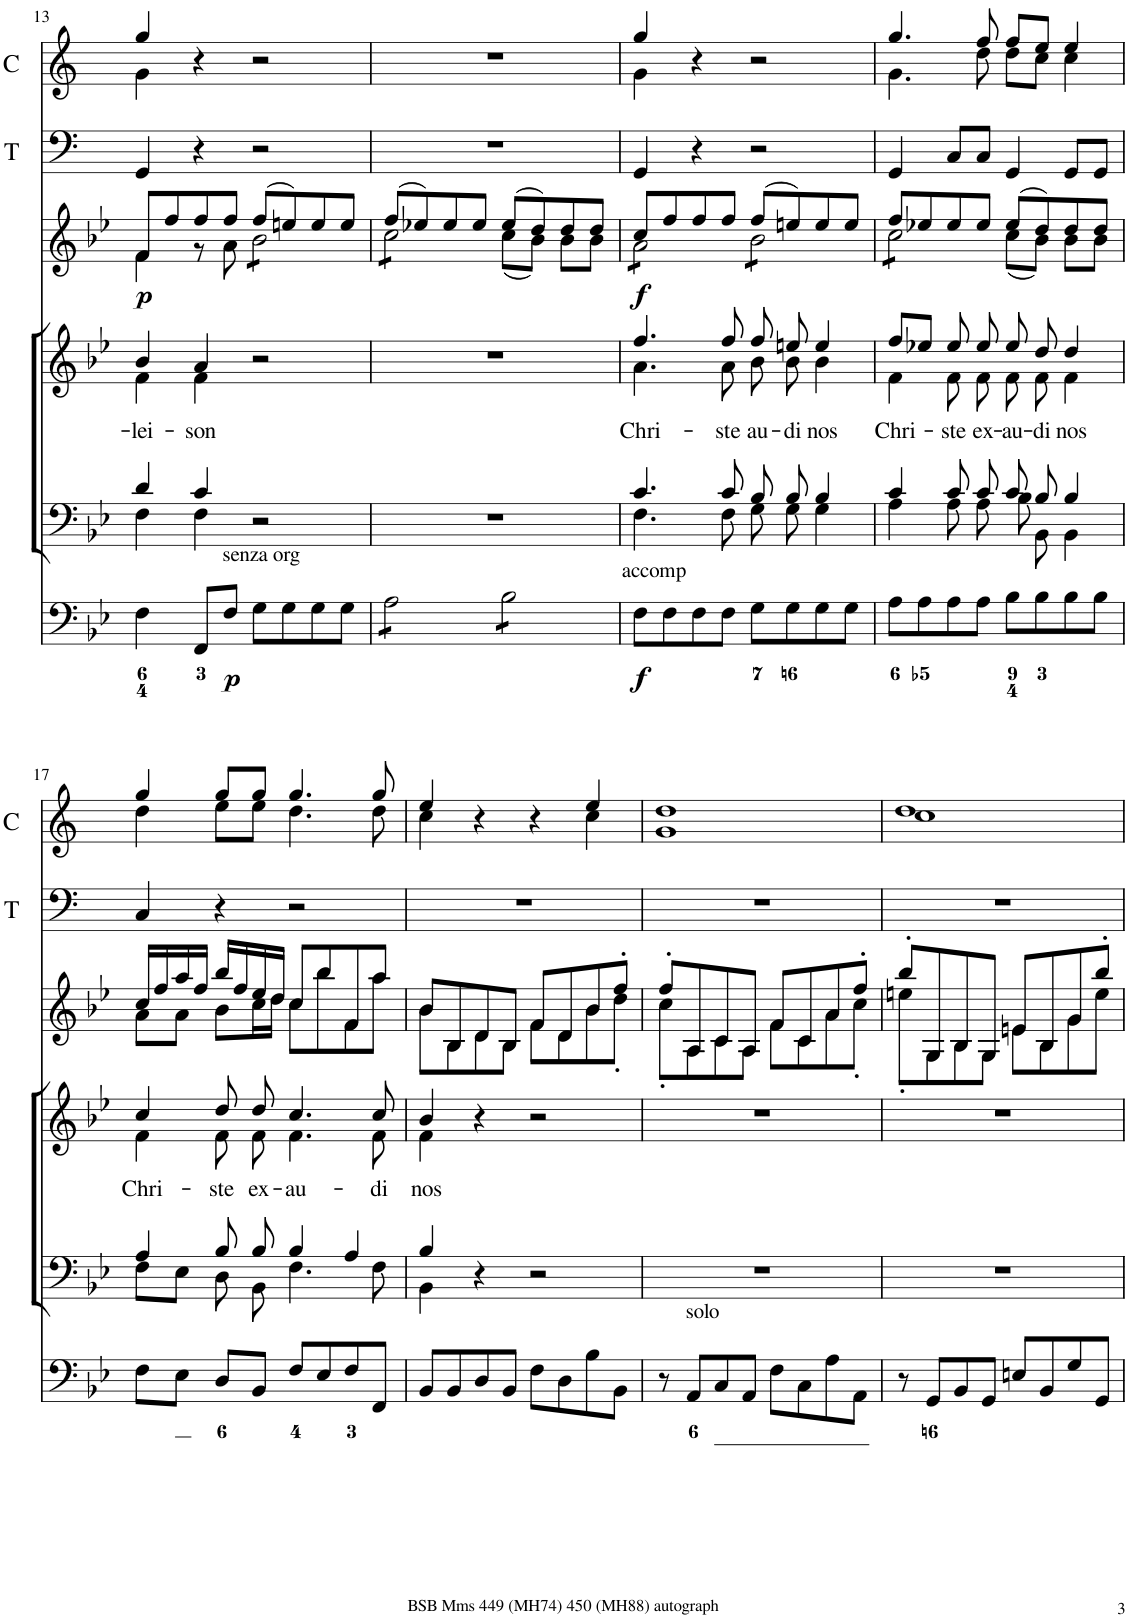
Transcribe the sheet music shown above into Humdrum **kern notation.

**kern	**dynam	**kern	**kern	**text	**kern	**dynam	**kern	**dynam	**kern	**dynam	**kern	**kern
*part8	*part8	*part7	*part6	*part6	*part5	*part5	*part4	*part4	*part3	*part3	*part2	*part1
*staff8	*staff8	*staff7	*staff6	*staff6	*staff5	*staff5	*staff4	*staff4	*staff3	*staff3	*staff2	*staff1
*I"Organ	*	*I"Voice	*I"Voice	*	*I"Violin	*	*I"Violin	*	*I"2 Violini	*	*I"Timpani	*I"Clarini in B[b]
*	*	*	*	*	*I'Vln	*	*I'Vln	*	*I'Vln	*	*I'T	*I'C
!!LO:PB:g=z
*clefF4	*	*clefF4	*clefG2	*	*clefG2	*	*clefG2	*	*clefG2	*	*clefF4	*clefG2
*	*	*	*	*	*	*	*	*	*	*	*Trd1c2	*Trd1c2
*k[b-e-]	*	*k[b-e-]	*k[b-e-]	*	*k[b-e-]	*	*k[b-e-]	*	*k[b-e-]	*	*k[]	*k[]
*M4/4	*	*M4/4	*M4/4	*	*M4/4	*	*M4/4	*	*M4/4	*	*M4/4	*M4/4
*met(c)	*	*met(c)	*met(c)	*	*met(c)	*	*met(c)	*	*met(c)	*	*met(c)	*met(c)
=13	=13	=13	=13	=13	=13	=13	=13	=13	=13	=13	=13	=13
*	*	*^	*^	*	*	*	*	*	*	*	*	*
!	!	!	!	!	!	!LO:LY:b	!	!LO:DY:b	!	!LO:DY:b	!	!LO:DY:b	!	!
*	*	*	*	*	*	*	*	*	*	*	*^	*	*	*^
4F\	.	4d/	4F\	4b-/	4f\	-lei-	4f	p	8f\L	p	8f/L	4f\	p	4GG/	4gg/	4g\
.	.	.	.	.	.	.	.	.	8ff\J	.	8ff/	.	.	.	.	.
!	!	!	!	!	!	!LO:LY:b	!	!	!	!	!	!	!	!	!	!
8FF/L	.	4c/	4F\	4a/	4f\	-son	8r	.	8ff\L	.	8ff/	8r	.	4r	4r	2.ryy
!LO:TX:a:t=senza org	!	!	!	!	!	!	!	!	!	!	!	!	!	!	!	!
!	!LO:DY:b	!	!	!	!	!	!	!	!	!	!	!	!	!	!	!
8F/J	p	.	.	.	.	.	8a	.	8ff\J	.	8ff/J	8a\	.	.	.	.
*	*	*	*	*	*	*	*tremolo	*	*	*	*	*	*	*	*	*
*	*	*	*	*	*	*	*	*	*	*	*tremolo	*	*	*	*	*
8G\L	.	2r	2ryy	2r	2ryy	.	8b-L	.	(8ff\L	.	(8ff/L	8b-\L	.	2r	2r	.
8G\	.	.	.	.	.	.	8b-	.	8een\J)	.	8een/)	8b-\	.	.	.	.
8G\	.	.	.	.	.	.	8b-	.	8ee\L	.	8ee/	8b-\	.	.	.	.
8G\J	.	.	.	.	.	.	8b-J	.	8ee\J	.	8ee/J	8b-\J	.	.	.	.
*	*	*v	*v	*	*	*	*	*	*	*	*	*	*	*	*v	*v
*	*	*	*v	*v	*	*	*	*	*	*	*	*	*	*
=14	=14	=14	=14	=14	=14	=14	=14	=14	=14	=14	=14	=14	=14
*tremolo	*	*	*	*	*	*	*	*	*	*	*	*	*
8A\L	.	1r	1r	.	8ccL	.	(8ff\L	.	(8ff/L	8cc\L	.	1r	1r
8A\	.	.	.	.	8cc	.	8ee-X\J)	.	8ee-X/)	8cc\	.	.	.
8A\	.	.	.	.	8cc	.	8ee-\L	.	8ee-/	8cc\	.	.	.
8A\J	.	.	.	.	8ccJ	.	8ee-\J	.	8ee-/J	8cc\J	.	.	.
*	*	*	*	*	*	*	*	*	*Xtremolo	*	*	*	*
*	*	*	*	*	*Xtremolo	*	*	*	*	*	*	*	*
8B-\L	.	.	.	.	(8cc\L	.	8ee-\L	.	(8ee-/L	(8cc\L	.	.	.
8B-\	.	.	.	.	8b-\J)	.	8dd\J	.	8dd/)	8b-\J)	.	.	.
8B-\	.	.	.	.	8b-\L	.	8dd\L	.	8dd/	8b-\L	.	.	.
8B-\J	.	.	.	.	8b-\J	.	8dd\J	.	8dd/J	8b-\J	.	.	.
*Xtremolo	*	*	*	*	*	*	*	*	*	*	*	*	*
=15	=15	=15	=15	=15	=15	=15	=15	=15	=15	=15	=15	=15	=15
*	*	*^	*^	*	*	*	*	*	*	*	*	*	*
!LO:TX:a:t=accomp	!	!	!	!	!	!	!	!	!	!	!	!	!	!	!
!	!LO:DY:b	!	!	!	!	!LO:LY:b	!	!LO:DY:b	!	!LO:DY:b	!	!	!LO:DY:b	!	!
*	*	*	*	*	*	*	*	*	*	*	*	*	*	*	*^
*	*	*	*	*	*	*	*tremolo	*	*	*	*	*	*	*	*	*
*	*	*	*	*	*	*	*	*	*	*	*tremolo	*	*	*	*	*
8F\L	f	4.c/	4.F\	4.ff/	4.a\	Chri-	8aL	f	8cc\L	f	8cc/L	8a\L	f	4GG/	4gg/	4g\
8F\	.	.	.	.	.	.	8a	.	8ff\J	.	8ff/	8a\	.	.	.	.
8F\	.	.	.	.	.	.	8a	.	8ff\L	.	8ff/	8a\	.	4r	4r	2.ryy
!	!	!	!	!	!	!LO:LY:b	!	!	!	!	!	!	!	!	!	!
8F\J	.	8c/	8F\	8ff/	8a\	-ste	8aJ	.	8ff\J	.	8ff/J	8a\J	.	.	.	.
!	!	!	!	!	!	!LO:LY:b	!	!	!	!	!	!	!	!	!	!
8G\L	.	8B-/	8G\	8ff/	8b-\	au-	8b-L	.	(8ff\L	.	(8ff/L	8b-\L	.	2r	2r	.
!	!	!	!	!	!	!LO:LY:b	!	!	!	!	!	!	!	!	!	!
8G\	.	8B-/	8G\	8een/	8b-\	-di	8b-	.	8een\J)	.	8een/)	8b-\	.	.	.	.
!	!	!	!	!	!	!LO:LY:b	!	!	!	!	!	!	!	!	!	!
8G\	.	4B-/	4G\	4ee/	4b-\	nos	8b-	.	8ee\L	.	8ee/	8b-\	.	.	.	.
8G\J	.	.	.	.	.	.	8b-J	.	8ee\J	.	8ee/J	8b-\J	.	.	.	.
=16	=16	=16	=16	=16	=16	=16	=16	=16	=16	=16	=16	=16	=16	=16	=16	=16
!	!	!	!	!	!	!LO:LY:b	!	!	!	!	!	!	!	!	!	!
8A\L	.	4c/	4A\	8ff/L	4f\	Chri-	8ccL	.	8ff\L	.	8ff/L	8cc\L	.	4GG/	4.gg/	4.g\
8A\	.	.	.	8ee-X/J	.	.	8cc	.	8ee-X\J	.	8ee-X/	8cc\	.	.	.	.
!	!	!	!	!	!	!LO:LY:b	!	!	!	!	!	!	!	!	!	!
8A\	.	8c/	8A\	8ee-/	8f\	-ste	8cc	.	8ee-\L	.	8ee-/	8cc\	.	8C/L	.	.
!	!	!	!	!	!	!LO:LY:b	!	!	!	!	!	!	!	!	!	!
8A\J	.	8c/	8A\	8ee-/	8f\	ex-	8ccJ	.	8ee-\J	.	8ee-/J	8cc\J	.	8C/J	8ff/	8dd\
*	*	*	*	*	*	*	*	*	*	*	*Xtremolo	*	*	*	*	*
*	*	*	*	*	*	*	*Xtremolo	*	*	*	*	*	*	*	*	*
!	!	!	!	!	!	!LO:LY:b	!	!	!	!	!	!	!	!	!	!
8B-\L	.	8c/	8B-\	8ee-/	8f\	-au-	(8cc\L	.	(8ee-\L	.	(8ee-/L	(8cc\L	.	4GG/	8ff/L	8dd\L
!	!	!	!	!	!	!LO:LY:b	!	!	!	!	!	!	!	!	!	!
8B-\	.	8B-/	8BB-\	8dd/	8f\	-di	8b-\J)	.	8dd\J)	.	8dd/)	8b-\J)	.	.	8ee/J	8cc\J
!	!	!	!	!	!	!LO:LY:b	!	!	!	!	!	!	!	!	!	!
8B-\	.	4B-/	4BB-\	4dd/	4f\	nos	8b-\L	.	8dd\L	.	8dd/	8b-\L	.	8GG/L	4ee/	4cc\
8B-\J	.	.	.	.	.	.	8b-\J	.	8dd\J	.	8dd/J	8b-\J	.	8GG/J	.	.
!!LO:LB:g=z	!!
=17	=17	=17	=17	=17	=17	=17	=17	=17	=17	=17	=17	=17	=17	=17	=17	=17
!	!	!	!	!	!	!LO:LY:b	!	!	!	!	!	!	!	!	!	!
8F\L	.	4A/	8F\L	4cc/	4f\	Chri-	8a/L	.	16cc\LL	.	16cc/LL	8a\L	.	4C/	4gg/	4dd\
.	.	.	.	.	.	.	.	.	16ff\J	.	16ff/	.	.	.	.	.
8E-\J	.	.	8E-\J	.	.	.	8a/J	.	16aa\L	.	16aa/	8a\J	.	.	.	.
.	.	.	.	.	.	.	.	.	16ff\JJ	.	16ff/JJ	.	.	.	.	.
!	!	!	!	!	!	!LO:LY:b	!	!	!	!	!	!	!	!	!	!
8D/L	.	8B-/	8D\	8dd/	8f\	-ste	8b-\L	.	16bb-\LL	.	16bb-/LL	8b-\L	.	4r	8gg/L	8ee\L
.	.	.	.	.	.	.	.	.	16ff\J	.	16ff/	.	.	.	.	.
!	!	!	!	!	!	!LO:LY:b	!	!	!	!	!	!	!	!	!	!
8BB-/J	.	8B-/	8BB-\	8dd/	8f\	ex-	16cc\L	.	16ee-\L	.	16ee-/	16cc\L	.	.	8gg/J	8ee\J
.	.	.	.	.	.	.	16dd\JJ	.	16dd\JJ	.	16dd/JJ	16dd\JJ	.	.	.	.
!	!	!	!	!	!	!LO:LY:b	!	!	!	!	!	!	!	!	!	!
8F/L	.	4B-/	4.F\	4.cc/	4.f\	-au-	8cc\L	.	8cc\L	.	8cc/L	8cc\L	.	2r	4.gg/	4.dd\
8E-/	.	.	.	.	.	.	8bb-\J	.	8bb-\J	.	8bb-/	8bb-\	.	.	.	.
8F/	.	4A/	.	.	.	.	8f\L	.	8f\L	.	8f/	8f\	.	.	.	.
!	!	!	!	!	!	!LO:LY:b	!	!	!	!	!	!	!	!	!	!
8FF/J	.	.	8F\	8cc/	8f\	-di	8aa\J	.	8aa\J	.	8aa/J	8aa\J	.	.	8gg/	8dd\
=18	=18	=18	=18	=18	=18	=18	=18	=18	=18	=18	=18	=18	=18	=18	=18	=18
!	!	!	!	!	!	!LO:LY:b	!	!	!	!	!	!	!	!	!	!
8BB-/L	.	4B-/	4BB-\	4b-/	4f\	nos	8b-/L	.	8b-/L	.	8b-/L	8b-\L	.	1r	4ee/	4cc\
8BB-/	.	.	.	.	.	.	8B-/J	.	8B-/J	.	8B-/	8B-\	.	.	.	.
8D/	.	4r	2.ryy	4r	2.ryy	.	8d/L	.	8d/L	.	8d/	8d\	.	.	4r	2ryy
8BB-/J	.	.	.	.	.	.	8B-/J	.	8B-/J	.	8B-/J	8B-\J	.	.	.	.
8F\L	.	2r	.	2r	.	.	8f/L	.	8f/L	.	8f/L	8f\L	.	.	4r	.
8D\	.	.	.	.	.	.	8d/J	.	8d/J	.	8d/	8d\	.	.	.	.
8B-\	.	.	.	.	.	.	8b-\L	.	8b-\L	.	8b-/	8b-\	.	.	4ee/	4cc\
8BB-\J	.	.	.	.	.	.	8dd'\J	.	8ff'\J	.	8ff'/J	8dd'\J	.	.	.	.
*	*	*v	*v	*	*	*	*	*	*	*	*	*	*	*	*	*
*	*	*	*v	*v	*	*	*	*	*	*	*	*	*	*	*
=19	=19	=19	=19	=19	=19	=19	=19	=19	=19	=19	=19	=19	=19	=19
8r	.	1r	1r	.	8cc'/L	.	8ff'/L	.	8ff'/L	8cc'\L	.	1r	1dd	1g
!LO:TX:a:t=solo	!	!	!	!	!	!	!	!	!	!	!	!	!	!
8AA/L	.	.	.	.	8A/J	.	8A/J	.	8A/	8A\	.	.	.	.
8C/	.	.	.	.	8c/L	.	8c/L	.	8c/	8c\	.	.	.	.
8AA/J	.	.	.	.	8A/J	.	8A/J	.	8A/J	8A\J	.	.	.	.
8F\L	.	.	.	.	8f/L	.	8f/L	.	8f/L	8f\L	.	.	.	.
8C\	.	.	.	.	8c/J	.	8c/J	.	8c/	8c\	.	.	.	.
8A\	.	.	.	.	8a\L	.	8a\L	.	8a/	8a\	.	.	.	.
8AA\J	.	.	.	.	8cc'\J	.	8ff'\J	.	8ff'/J	8cc'\J	.	.	.	.
=20	=20	=20	=20	=20	=20	=20	=20	=20	=20	=20	=20	=20	=20	=20
8r	.	1r	1r	.	8een'/L	.	8bb-'/L	.	8bb-'/L	8een'\L	.	1r	1dd	1cc
8GG/L	.	.	.	.	8G/J	.	8G/J	.	8G/	8G\	.	.	.	.
8BB-/	.	.	.	.	8B-/L	.	8B-/L	.	8B-/	8B-\	.	.	.	.
8GG/J	.	.	.	.	8G/J	.	8G/J	.	8G/J	8G\J	.	.	.	.
8En/L	.	.	.	.	8en/L	.	8en/L	.	8en/L	8e\L	.	.	.	.
8BB-/	.	.	.	.	8B-/J	.	8B-/J	.	8B-/	8B-\	.	.	.	.
8G/	.	.	.	.	8g\L	.	8g\L	.	8g/	8g\	.	.	.	.
8GG/J	.	.	.	.	8ee'\J	.	8bb-'\J	.	8bb-'/J	8ee\J	.	.	.	.
*	*	*	*	*	*	*	*	*	*v	*v	*	*	*v	*v
=	=	=	=	=	=	=	=	=	=	=	=	=
*-	*-	*-	*-	*-	*-	*-	*-	*-	*-	*-	*-	*-
